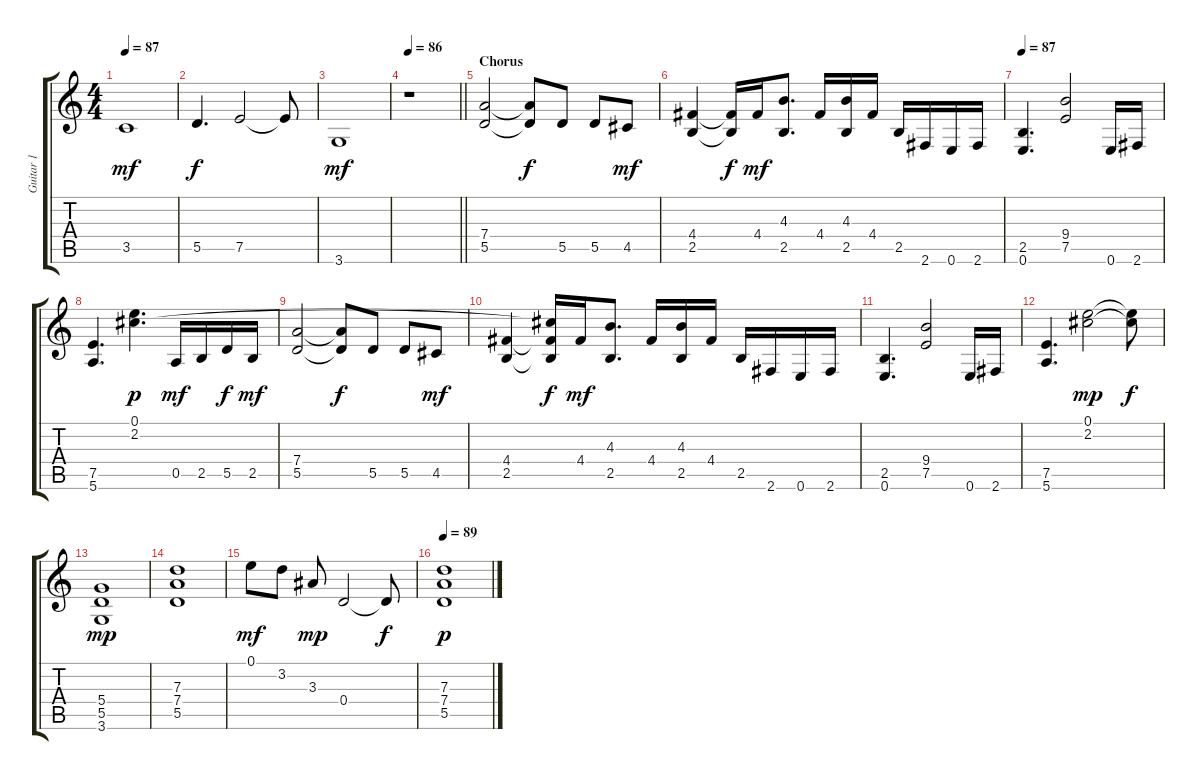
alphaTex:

\track ("Guitar 1" "Guitar 1") {instrument overdrivenguitar}
\staff {score tabs}
\tuning (E4 B3 G3 D3 A2 E2) {hide}
\ts (4 4)
\tempo 87
\clef g2
\ks c
3.5.1{dy mf} |
5.5.4{d dy f} 7.5.2 7.5{t}.8 |
3.6.1{dy mf} |
\tempo 86
\barLineRight lightlight
r.1 |
\section ("" "Chorus")
(7.4 5.5).2 (7.4{t} 5.5{t}).8{dy f} 5.5.8 5.5.8 4.5.8{dy mf} |
(4.4 2.5).4 (4.4{t} 2.5{t}).16{dy f} 4.4.16{dy mf} (4.3 2.5).8{d} 4.4.16 (4.3 2.5).16 4.4.16 2.5.16 2.6.16 0.6.16 2.6.16 |
\tempo 87
(2.5 0.6).4{d} (9.4 7.5).2 0.6.16 2.6.16 |
(7.5 5.6).4{d} (0.1 2.2).4{d dy p} 0.5.16{dy mf} 2.5.16 5.5.16{dy f} 2.5.16{dy mf} |
(7.4 5.5).2 (7.4{t} 5.5{t}).8{dy f} 5.5.8 5.5.8 4.5.8{dy mf} |
(4.4 2.5).4 (2.2{t} 4.4{t} 2.5{t}).16{dy f} 4.4.16{dy mf} (4.3 2.5).8{d} 4.4.16 (4.3 2.5).16 4.4.16 2.5.16 2.6.16 0.6.16 2.6.16 |
(2.5 0.6).4{d} (9.4 7.5).2 0.6.16 2.6.16 |
(7.5 5.6).4{d} (0.1 2.2).2{dy mp} (0.1{t} 2.2{t}).8{dy f} |
(5.4 5.5 3.6).1{dy mp} |
(7.3 7.4 5.5).1 |
0.1.8{dy mf} 3.2.8 3.3.8{dy mp} 0.4.2 0.4{t}.8{dy f} |
\tempo 89
(7.3 7.4 5.5).1{dy p}
